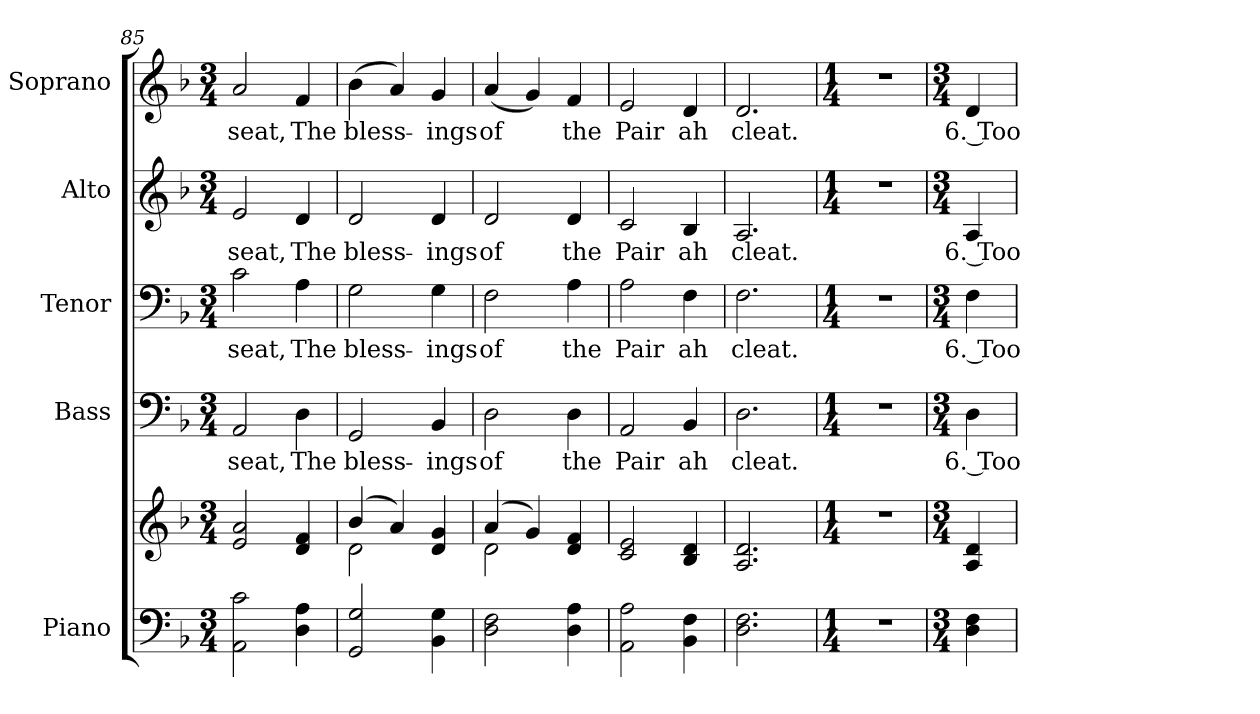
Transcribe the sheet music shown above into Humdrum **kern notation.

**kern	**kern	**kern	**text	**kern	**text	**kern	**text	**kern	**text
*part5	*part5	*part4	*part4	*part3	*part3	*part2	*part2	*part1	*part1
*staff6	*staff5	*staff4	*staff4	*staff3	*staff3	*staff2	*staff2	*staff1	*staff1
*I"Piano	*	*I"Bass	*	*I"Tenor	*	*I"Alto	*	*I"Soprano	*
*I'Pno.	*	*I'B.	*	*I'T.	*	*I'A.	*	*I'S.	*
*clefF4	*clefG2	*clefF4	*	*clefF4	*	*clefG2	*	*clefG2	*
*k[b-]	*k[b-]	*k[b-]	*	*k[b-]	*	*k[b-]	*	*k[b-]	*
*F:	*F:	*F:	*	*F:	*	*F:	*	*F:	*
*M3/4	*M3/4	*M3/4	*	*M3/4	*	*M3/4	*	*M3/4	*
=85	=85	=85	=85	=85	=85	=85	=85	=85	=85
!	!	!	!LO:LY:b:color=#000000	!	!	!	!	!	!
!	!	!	!	!	!LO:LY:b:color=#000000	!	!	!	!
!	!	!	!	!	!	!	!LO:LY:b:color=#000000	!	!
!	!	!	!	!	!	!	!	!	!LO:LY:b:color=#000000
2AAi\ 2ci	2ei/ 2ai	2AAi/	seat,	2ci\	seat,	2ei/	seat,	2ai/	seat,
!	!	!	!LO:LY:b:color=#000000	!	!	!	!	!	!
!	!	!	!	!	!LO:LY:b:color=#000000	!	!	!	!
!	!	!	!	!	!	!	!LO:LY:b:color=#000000	!	!
!	!	!	!	!	!	!	!	!	!LO:LY:b:color=#000000
4Di\ 4Ai	4di/ 4fi	4Di\	The	4Ai\	The	4di/	The	4fi/	The
=86	=86	=86	=86	=86	=86	=86	=86	=86	=86
*	*^	*	*	*	*	*	*	*	*
!	!	!	!	!LO:LY:b:color=#000000	!	!	!	!	!	!
!	!	!	!	!	!	!LO:LY:b:color=#000000	!	!	!	!
!	!	!	!	!	!	!	!	!LO:LY:b:color=#000000	!	!
!	!	!	!	!	!	!	!	!	!	!LO:LY:b:color=#000000
2GGi/ 2Gi	(4b-i/	2di\	2GGi/	bless-	2Gi\	bless-	2di/	bless-	(4b-i\	bless-
.	4ai/)	.	.	.	.	.	.	.	4ai/)	.
!	!	!	!	!LO:LY:b:color=#000000	!	!	!	!	!	!
!	!	!	!	!	!	!LO:LY:b:color=#000000	!	!	!	!
!	!	!	!	!	!	!	!	!LO:LY:b:color=#000000	!	!
!	!	!	!	!	!	!	!	!	!	!LO:LY:b:color=#000000
4BB-i\ 4Gi	4di/ 4gi	4ryy	4BB-i/	-ings	4Gi\	-ings	4di/	-ings	4gi/	-ings
!!LO:PB:g=z
=87	=87	=87	=87	=87	=87	=87	=87	=87	=87	=87
!	!	!	!	!LO:LY:b:color=#000000	!	!	!	!	!	!
!	!	!	!	!	!	!LO:LY:b:color=#000000	!	!	!	!
!	!	!	!	!	!	!	!	!LO:LY:b:color=#000000	!	!
!	!	!	!	!	!	!	!	!	!	!LO:LY:b:color=#000000
2Di\ 2Fi	(4ai/	2di\	2Di\	of	2Fi\	of	2di/	of	(4ai/	of
.	4gi/)	.	.	.	.	.	.	.	4gi/)	.
!	!	!	!	!LO:LY:b:color=#000000	!	!	!	!	!	!
!	!	!	!	!	!	!LO:LY:b:color=#000000	!	!	!	!
!	!	!	!	!	!	!	!	!LO:LY:b:color=#000000	!	!
!	!	!	!	!	!	!	!	!	!	!LO:LY:b:color=#000000
4Di\ 4Ai	4di/ 4fi	4ryy	4Di\	the	4Ai\	the	4di/	the	4fi/	the
*	*v	*v	*	*	*	*	*	*	*	*
=88	=88	=88	=88	=88	=88	=88	=88	=88	=88
*	*^	*	*	*	*	*	*	*	*
!	!	!	!	!LO:LY:b:color=#000000	!	!	!	!	!	!
*	*v	*v	*	*	*	*	*	*	*	*
*	*^	*	*	*	*	*	*	*	*
!	!	!	!	!	!	!LO:LY:b:color=#000000	!	!	!	!
*	*v	*v	*	*	*	*	*	*	*	*
*	*^	*	*	*	*	*	*	*	*
!	!	!	!	!	!	!	!	!LO:LY:b:color=#000000	!	!
*	*v	*v	*	*	*	*	*	*	*	*
*	*^	*	*	*	*	*	*	*	*
!	!	!	!	!	!	!	!	!	!	!LO:LY:b:color=#000000
*	*v	*v	*	*	*	*	*	*	*	*
2AAi\ 2Ai	2ci/ 2ei	2AAi/	Pair	2Ai\	Pair	2ci/	Pair	2ei/	Pair
!	!	!	!LO:LY:b:color=#000000	!	!	!	!	!	!
!	!	!	!	!	!LO:LY:b:color=#000000	!	!	!	!
!	!	!	!	!	!	!	!LO:LY:b:color=#000000	!	!
!	!	!	!	!	!	!	!	!	!LO:LY:b:color=#000000
4BB-i\ 4Fi	4B-i/ 4di	4BB-i/	ah	4Fi\	ah	4B-i/	ah	4di/	ah
=89	=89	=89	=89	=89	=89	=89	=89	=89	=89
!	!	!	!LO:LY:b:color=#000000	!	!	!	!	!	!
!	!	!	!	!	!LO:LY:b:color=#000000	!	!	!	!
!	!	!	!	!	!	!	!LO:LY:b:color=#000000	!	!
!	!	!	!	!	!	!	!	!	!LO:LY:b:color=#000000
2.Di\ 2.Fi	2.Ai/ 2.di	2.Di\	cleat.	2.Fi\	cleat.	2.Ai/	cleat.	2.di/	cleat.
!!LO:PB:g=z
=90	=90	=90	=90	=90	=90	=90	=90	=90	=90
*M1/4	*M1/4	*M1/4	*	*M1/4	*	*M1/4	*	*M1/4	*
!LO:N:vis=1	!LO:N:vis=1	!LO:N:vis=1	!	!LO:N:vis=1	!	!LO:N:vis=1	!	!LO:N:vis=1	!
4r	4r	4r	.	4r	.	4r	.	4r	.
=91	=91	=91	=91	=91	=91	=91	=91	=91	=91
*M3/4	*M3/4	*M3/4	*	*M3/4	*	*M3/4	*	*M3/4	*
!	!	!	!LO:LY:b:color=#000000	!	!	!	!	!	!
!	!	!	!	!	!LO:LY:b:color=#000000	!	!	!	!
!	!	!	!	!	!	!	!LO:LY:b:color=#000000	!	!
!	!	!	!	!	!	!	!	!	!LO:LY:b:color=#000000
4Di\ 4Fi	4Ai/ 4di	4Di\	6. Too	4Fi\	6. Too	4Ai/	6. Too	4di/	6. Too
=	=	=	=	=	=	=	=	=	=
*-	*-	*-	*-	*-	*-	*-	*-	*-	*-
